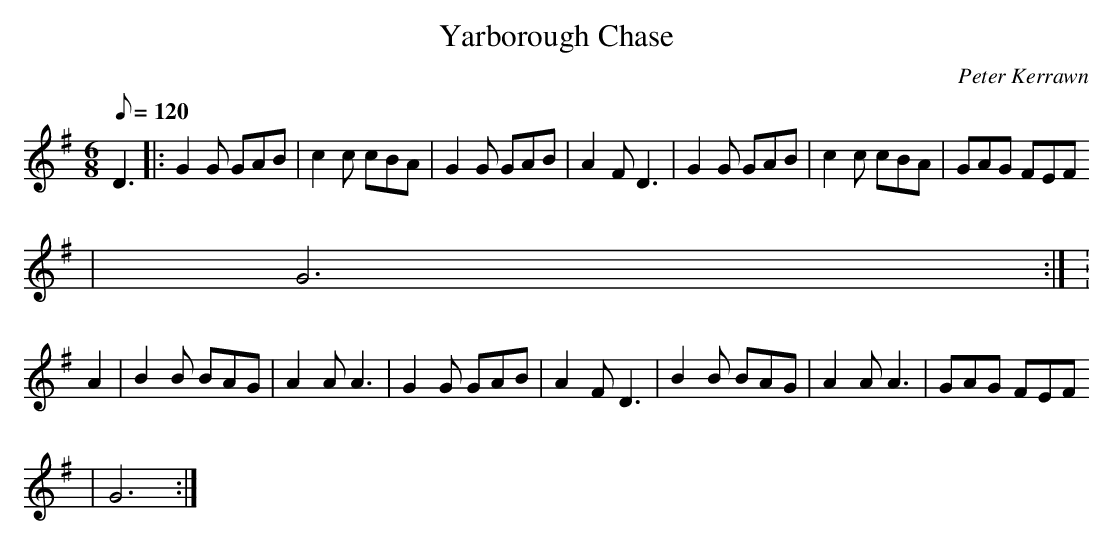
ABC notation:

X:1
T:Yarborough Chase
M:6/8
L:1/8
Q:120
C:Peter Kerrawn
K:G
D3 |: G2G GAB | c2c cBA | G2G GAB | A2F D3| G2G GAB | c2c cBA | GAG FEF
|  G6 :| :
A2 | B2B BAG | A2 A A3 | G2G GAB | A2F D3 | B2B BAG | A2A  A3 | GAG FEF
| G6 :|
